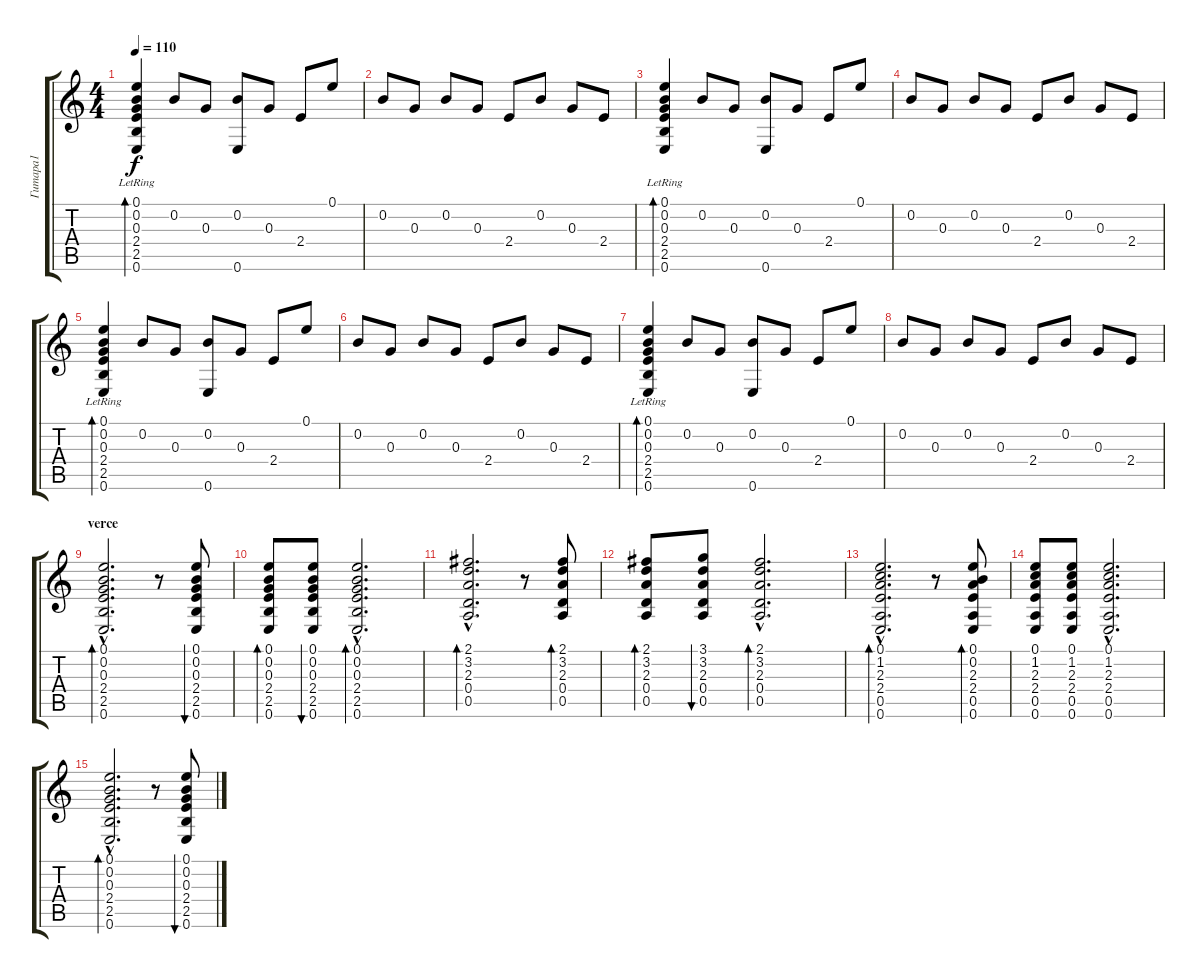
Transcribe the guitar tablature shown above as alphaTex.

\track ("Гитара1" "Гитара1") {instrument acousticguitarnylon}
\staff {score tabs}
\tuning (E4 B3 G3 D3 A2 E2) {hide}
\ts (4 4)
\tempo 110
\clef g2
\ks c
(0.1{lr} 0.2 0.3{lr} 2.4{lr} 2.5 0.6{lr}).4{bd 60 dy f} 0.2.8 0.3.8 (0.2 0.6).8 0.3.8 2.4.8 0.1.8 |
0.2.8 0.3.8 0.2.8 0.3.8 2.4.8 0.2.8 0.3.8 2.4.8 |
(0.1{lr} 0.2 0.3{lr} 2.4{lr} 2.5 0.6{lr}).4{bd 60} 0.2.8 0.3.8 (0.2 0.6).8 0.3.8 2.4.8 0.1.8 |
0.2.8 0.3.8 0.2.8 0.3.8 2.4.8 0.2.8 0.3.8 2.4.8 |
(0.1{lr} 0.2 0.3{lr} 2.4{lr} 2.5 0.6{lr}).4{bd 60} 0.2.8 0.3.8 (0.2 0.6).8 0.3.8 2.4.8 0.1.8 |
0.2.8 0.3.8 0.2.8 0.3.8 2.4.8 0.2.8 0.3.8 2.4.8 |
(0.1{lr} 0.2 0.3{lr} 2.4{lr} 2.5 0.6{lr}).4{bd 60} 0.2.8 0.3.8 (0.2 0.6).8 0.3.8 2.4.8 0.1.8 |
0.2.8 0.3.8 0.2.8 0.3.8 2.4.8 0.2.8 0.3.8 2.4.8 |
\section ("" "verce")
(0.1{hac} 0.2{hac} 0.3{hac} 2.4{hac} 2.5{hac} 0.6{hac}).2{d bd 60} r.8 (0.1 0.2 0.3 2.4 2.5 0.6).8{bu 30} |
(0.1 0.2 0.3 2.4 2.5 0.6).8{bd 30} (0.1 0.2 0.3 2.4 2.5 0.6).8{bu 30} (0.1{hac} 0.2{hac} 0.3{hac} 2.4{hac} 2.5{hac} 0.6{hac}).2{d bd 30} |
(2.1{hac} 3.2{hac} 2.3{hac} 0.4{hac} 0.5{hac}).2{d bd 120} r.8 (2.1 3.2 2.3 0.4 0.5).8{bd 30} |
(2.1 3.2 2.3 0.4 0.5).8{bd 30} (3.1 3.2 2.3 0.4 0.5).8{bu 30} (2.1{hac} 3.2{hac} 2.3{hac} 0.4{hac} 0.5{hac}).2{d bd 60} |
(0.1{hac} 1.2{hac} 2.3{hac} 2.4{hac} 0.5{hac} 0.6{hac}).2{d bd 120} r.8 (0.1 0.2 2.3 2.4 0.5 0.6).8{bd 30} |
(0.1 1.2 2.3 2.4 0.5 0.6).8 (0.1 1.2 2.3 2.4 0.5 0.6).8 (0.1{hac} 1.2{hac} 2.3{hac} 2.4{hac} 0.5{hac} 0.6{hac}).2{d} |
(0.1{hac} 0.2{hac} 0.3{hac} 2.4{hac} 2.5{hac} 0.6{hac}).2{d bd 60} r.8 (0.1 0.2 0.3 2.4 2.5 0.6).8{bu 30}
